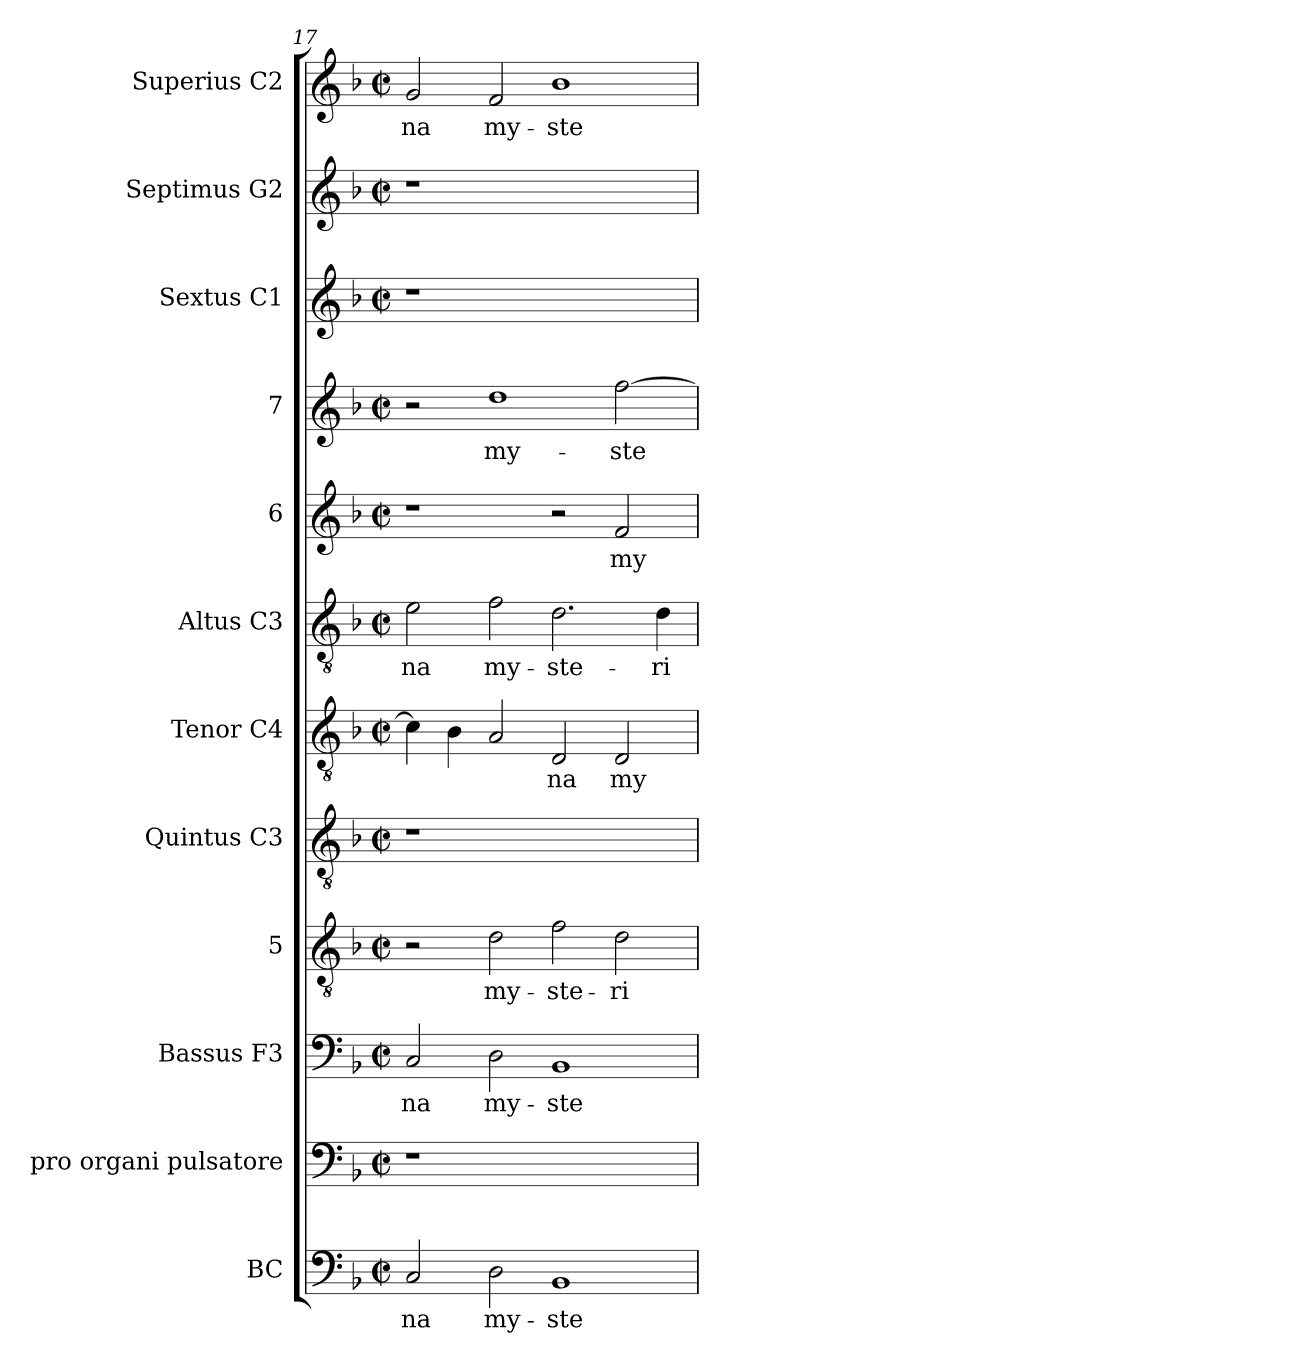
**kern	**text	**kern	**kern	**text	**kern	**text	**kern	**kern	**text	**kern	**text	**kern	**text	**kern	**text	**kern	**kern	**kern	**text
*part12	*part12	*part11	*part10	*part10	*part9	*part9	*part8	*part7	*part7	*part6	*part6	*part5	*part5	*part4	*part4	*part3	*part2	*part1	*part1
*staff12	*staff12	*staff11	*staff10	*staff10	*staff9	*staff9	*staff8	*staff7	*staff7	*staff6	*staff6	*staff5	*staff5	*staff4	*staff4	*staff3	*staff2	*staff1	*staff1
*I"BC	*	*I"pro organi  pulsatore	*I"Bassus  F3	*	*I"5	*	*I"Quintus  C3	*I"Tenor  C4	*	*I"Altus  C3	*	*I"6	*	*I"7	*	*I"Sextus  C1	*I"Septimus  G2	*I"Superius  C2	*
*I'BC	*	*	*I'B	*	*	*	*	*I'T	*	*I'A	*	*	*	*	*	*	*	*I'S	*
*clefF4	*	*clefF4	*clefF4	*	*clefGv2	*	*clefGv2	*clefGv2	*	*clefGv2	*	*clefG2	*	*clefG2	*	*clefG2	*clefG2	*clefG2	*
*k[b-]	*	*k[b-]	*k[b-]	*	*k[b-]	*	*k[b-]	*k[b-]	*	*k[b-]	*	*k[b-]	*	*k[b-]	*	*k[b-]	*k[b-]	*k[b-]	*
*F:	*	*F:	*F:	*	*F:	*	*F:	*F:	*	*F:	*	*F:	*	*F:	*	*F:	*F:	*F:	*
*M2/2	*	*M2/2	*M2/2	*	*M2/2	*	*M2/2	*M2/2	*	*M2/2	*	*M2/2	*	*M2/2	*	*M2/2	*M2/2	*M2/2	*
*met(c|)	*	*met(c|)	*met(c|)	*	*met(c|)	*	*met(c|)	*met(c|)	*	*met(c|)	*	*met(c|)	*	*met(c|)	*	*met(c|)	*met(c|)	*met(c|)	*
=17	=17	=17	=17	=17	=17	=17	=17	=17	=17	=17	=17	=17	=17	=17	=17	=17	=17	=17	=17
!	!LO:LY:a:cj	!	!	!LO:LY:b:cj	!	!	!	!	!LO:LY:b:cj	!	!LO:LY:b:cj	!	!	!	!	!	!	!	!LO:LY:b:cj
2C/	-na	1r	2C/	-na	2r	.	1r	4c\]	--	2e\	-na	1r	.	2r	.	1r	1r	2g/	-na
!	!	!	!	!	!	!	!	!	!LO:LY:b:cj	!	!	!	!	!	!	!	!	!	!
.	.	.	.	.	.	.	.	4B-\	--	.	.	.	.	.	.	.	.	.	.
!	!LO:LY:a:cj	!	!	!LO:LY:b:cj	!	!LO:LY:b:cj	!	!	!LO:LY:b:cj	!	!LO:LY:b:cj	!	!	!	!LO:LY:b:cj	!	!	!	!LO:LY:b:cj
2D\	my-	.	2D\	my-	2d\	my-	.	2A/	--	2f\	my-	.	.	1dd	my-	.	.	2f/	my-
!	!LO:LY:a:cj	!	!	!LO:LY:b:cj	!	!LO:LY:b:cj	!	!	!LO:LY:b:cj	!	!LO:LY:b:cj	!	!	!	!	!	!	!	!LO:LY:b:cj
1BB-	-ste-	1ryy	1BB-	-ste-	2f\	-ste-	1ryy	2D/	-na	2.d\	-ste-	2r	.	.	.	1ryy	1ryy	1b-	-ste-
!	!	!	!	!	!	!LO:LY:b:cj	!	!	!LO:LY:b:cj	!	!	!	!LO:LY:b:cj	!	!LO:LY:b:cj	!	!	!	!
.	.	.	.	.	2d\	-ri-	.	2D/	my-	.	.	2f/	my-	[>2ff\	-ste-	.	.	.	.
!	!	!	!	!	!	!	!	!	!	!	!LO:LY:b:cj	!	!	!	!	!	!	!	!
.	.	.	.	.	.	.	.	.	.	4d\	-ri-	.	.	.	.	.	.	.	.
=	=	=	=	=	=	=	=	=	=	=	=	=	=	=	=	=	=	=	=
*-	*-	*-	*-	*-	*-	*-	*-	*-	*-	*-	*-	*-	*-	*-	*-	*-	*-	*-	*-
